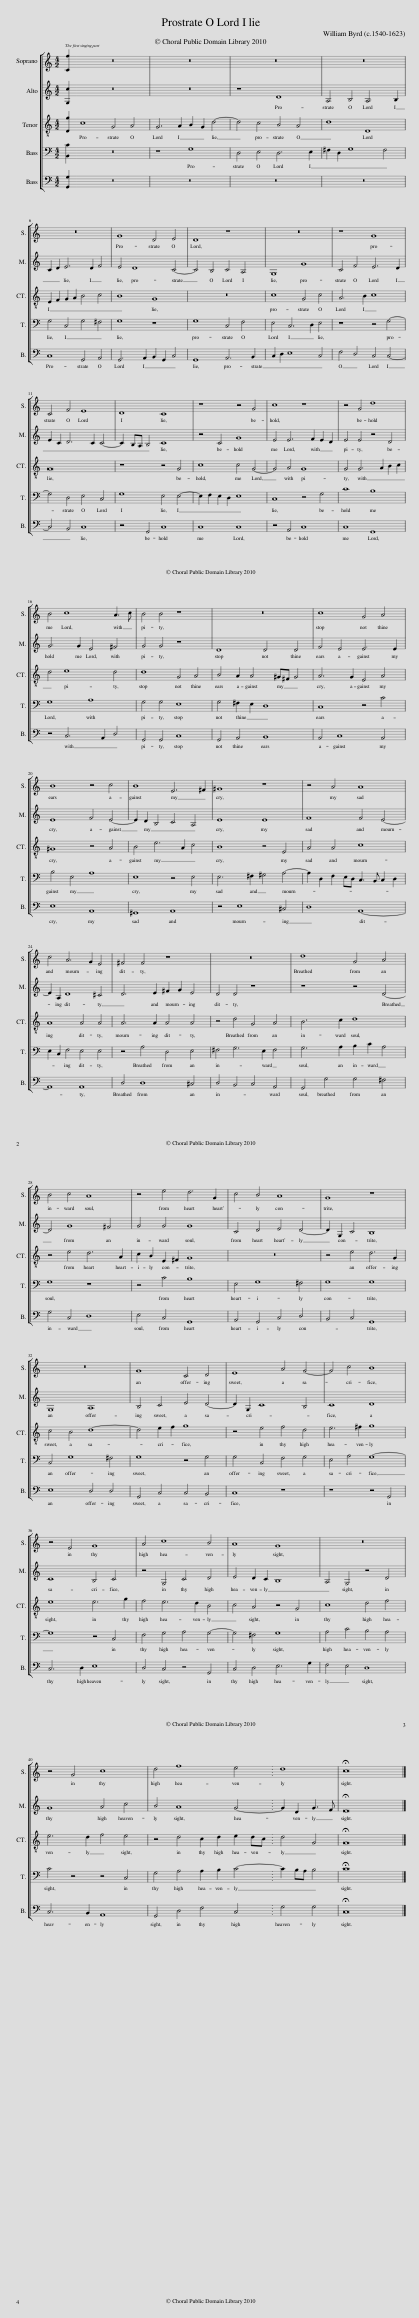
X:1
%%score [ 1 2 3 4 5 ]
L:1/8
M:4/2
I:linebreak $
K:C
V:1 treble
V:2 treble
V:3 treble-8 transpose=-12
V:4 bass transpose=-12
V:5 bass
V:1
 [Cf]2 | z16 | z16 | z16 | z16 |$ %5
 z16 | G8 D4 E4 | D8 z8 | z16 | z8 G8 |$ %10
 C4 F4 E8 | D8 C8 | z8 z4 G4 | c8 z8 | z4 G4 d8 |$ %15
 B4 c8 A3 c | B4 B4 z8 | z16 | c8 G4 A4 |$ B8 z4 c4 | %20
 B8 E6 ^F2 | ^G8 z8 | z4 A4 A8 |$ c4 A6 G2 E4 | ^F4 F4 z8 | %25
 z16 | d8 G4 A4 |$ B4 c4 A8 | z4 e4 d6 G2 | c4 B4 A8 | %30
 G8 z8 |$ z16 | G8 C4 D4 | E8 A4 G4- | G4 c4 B8 |$ %35
 z4 E4 G8 | A4 c8 B4 | A8 G8 | z16 |$ z4 G4 c8 | %40
 d4 f8 e4 | d8 | !fermata!c16 |] %43
V:2
 [G,c]2 | z16 | z16 | z8 D8 | A,4 B,4 A,6 B,2 |$ %5
 C2 D2 E6 D2 F4 | E4 D8 C4- | C4 B,4 C4 A,4 | G,8 G8 | C4 F4 E6 D2 |$ %10
 E2 C2 D6 C2 C4- | C2 B,A, B,4 C8 | z4 C4 G8 | E4 E6 F2 E2 D2 | E4 E4 z4 D4 |$ %15
 G6 G2 E4 ^F4 | G4 G4 z8 | D8 D4 D4 | F4 E4 E6 E2 |$ E8 F4 E4- | %20
 E2 D2 B,4 C4 A,4 | E8 E8 | F8 F4 E4- |$ E2 A,2 D8 ^C4 | D6 E2 ^F2 G2 E4 | %25
 D4 D4 z8 | z8 z4 D4- |$ D4 G8 ^F4 | G4 G4 G8 | C4 D4 E4 D4- | %30
 D2 G,2 C4 B,8 |$ G,8 A,8 | B,4 C4 E4 D4- | D2 G,2 C8 B,4 | C8 D8 |$ %35
 C8 B,4 C4 | z4 G,4 C4 D4 | E4 D2 C2 B,8 | A,4 G,4 z4 D4 |$ G8 A4 c4 | %40
 B4 A8 G4- | G2 D2 G3 F | !fermata!E16 |] %43
V:3
 [Dg]2 | c8 G4 A4 | G6 A2 B2 G2 d4- | d4 c4 B4 A4 | d8 D8 |$ %5
 E2 F2 G2 A2 B4 c4 | B8 G8 | z16 | c8 G4 c4 | A6 B2 c8 |$ %10
 G16 | z8 z4 G4 | c8 c4 G4- | G4 A4 G8 | G4 G6 A2 B2 c2 |$ %15
 d4 e8 d4 | d8 G4 A4 | B4 A2 A4 ^G^F G4 | A6 G2 E4 A4 |$ ^G8 z4 A4 | %20
 B4 e6 A2 c4 | B8 z4 E4 | A4 A4 c8 |$ A8 A4 A4 | A6 A2 A4 A4 | %25
 z4 d4 G4 A4 | B6 c2 d8 |$ z4 e4 d6 A2 | c2 B2 E2 ^F2 G8 | z16 | %30
 z4 e4 d6 G2 |$ c4 B4 d8- | d4 e2 f2 g8 | z4 e4 f4 d4 | e6 ^f2 g8 |$ %35
 e8 e6 g2 | f4 e6 d2 B4 | c4 A4 z4 G4 | c8 d4 f4 |$ e6 d2 f4 e4 | %40
 z4 d4 c2 d2 e2 dc | d4 G4 | !fermata!G16 |] %43
V:4
 [B,,C]2 | z16 | z8 G,8 | D,4 E,4 D,6 E,2 | ^F,2 D,2 G,8 F,4 |$ %5
 G,4 C,4 G,4 ^F,4 | G,8 z8 | G,8 C,4 F,4 | E,4 C,6 D,2 E,4 | z8 z4 G,4- |$ %10
 G,4 D,4 E,4 C,4 | G,8 E,4 E,4- | E,2 F,2 E,2 D,2 E,8 | C,8 z4 G,4 | C8 B,8 |$ %15
 G,8 A,8 | G,4 G,4 E,8 | G,4 ^F,2 E,2 D,8 | C,8 z4 C4 |$ B,4 E,4 A,8 | %20
 E,8 z4 E,4 | E,6 ^F,2 ^G,4 A,4- | A,2 D,2 F,2 E,D, C,3 B,, C,2 D,2 |$ E,2 C,2 F,4 E,4 E,4 | z4 A,4 D,4 E,4 | %25
 ^F,4 G,6 E,2 F,4 | G,6 A,2 B,2 C2 A,4 |$ G,8 z8 | z4 C4 B,8 | E,4 G,8 ^F,4 | %30
 G,8 G,8 |$ C,4 G,8 ^F,4 | G,8 z4 G,4 | G,4 C,4 F,4 G,4 | E,4 A,4 G,8- |$ %35
 G,8 z4 C,4 | F,4 G,4 A,4 G,4- | G,4 ^F,4 G,8 | A,4 C4 B,4 A,4 |$ C4 z4 z4 C,4 | %40
 G,4 A,4 A,2 B,2 C4- | C2 B,A, B,4 | !fermata!C16 |] %43
V:5
 [G,,G,]2 | z16 | z16 | z16 | z16 |$ %5
 C,8 G,,4 A,,4 | G,,6 A,,2 B,,2 G,,2 C,4 | G,,8 A,,6 B,,2 | C,2 D,2 E,8 C,4 | F,4 D,4 C,4 C,4- |$ %10
 C,4 B,,4 C,8 | z4 G,,4 C,8 | C,8 C,8 | z4 A,,4 C,8 | C,8 G,,8 |$ %15
 z4 C,6 A,,2 D,4 | G,,4 G,,4 C,8 | G,,4 A,,4 B,,8 | A,,4 C,8 A,,4 |$ E,8 A,,8 | %20
 ^G,,8 A,,8 | z4 E,8 ^C,4 | D,8 A,,8- |$ A,,8 A,,8 | D,4 D,8 ^C,4 | %25
 D,4 B,,4 C,4 A,,4 | G,,4 G,4 G,4 ^F,4 |$ G,4 C,4 D,8 | E,4 C,4 G,,8 | A,,4 G,,4 C,4 D,4 | %30
 B,,4 C,4 G,,8 |$ E,8 D,4 D,4 | G,,4 C,4 C,4 B,,4 | C,8 z8 | z8 z4 G,,4 |$ %35
 C,6 D,2 E,8 | D,4 C,4 z4 G,,4 | C,4 D,4 E,6 G,2 | F,4 E,4 D,8 |$ C,6 B,,2 A,,8 | %40
 G,,4 D,4 F,4 C,4 | G,4 G,4 | !fermata!C,16 |] %43
